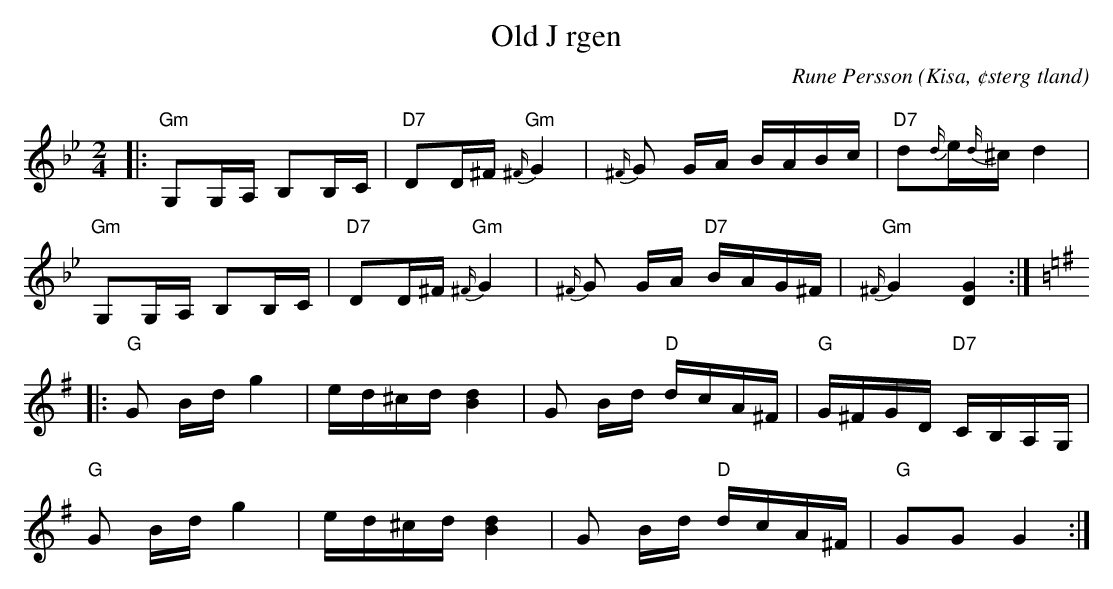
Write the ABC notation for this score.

X:1
T:Old J rgen
C:Rune Persson
O:Kisa, ¢sterg tland
Q:65
M:2/4
L:1/8
K:Gm
|:"Gm"G,G,/A,/ B,B,/C/|"D7"DD/^F/ "Gm"{^F/}G2|{^F/}G G/A/ B/A/B/c/|"D7"d{d/}e/{d/}^c/ d2|
"Gm"G,G,/A,/ B,B,/C/|"D7"DD/^F/ "Gm"{^F/}G2|{^F/}G G/A/"D7" B/A/G/^F/|"Gm"{^F/}G2 [DG]2:|
[K:G]|:"G"G B/d/ g2|e/d/^c/d/ [dB]2|G B/d/ "D"d/c/A/^F/|"G"G/^F/G/D/ "D7"C/B,/A,/G,/|
"G"G B/d/ g2|e/d/^c/d/ [dB]2|G B/d/ "D"d/c/A/^F/|"G"GG G2 :|]
